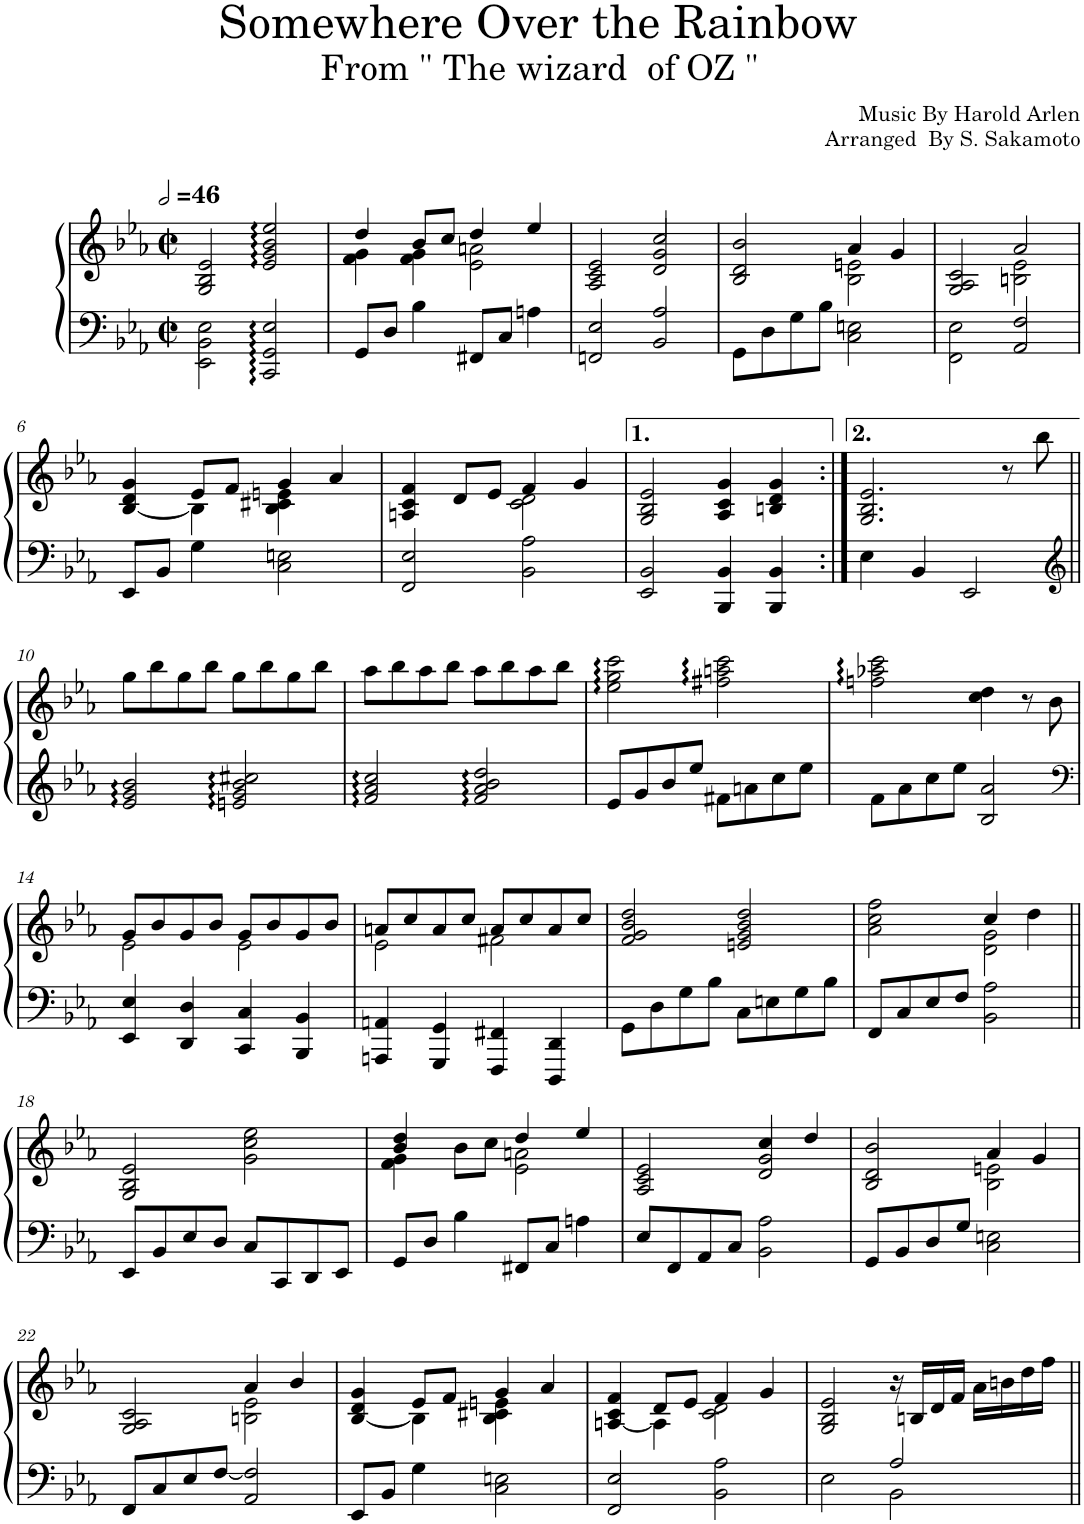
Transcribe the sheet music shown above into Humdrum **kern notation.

**kern	**kern
*part1	*part1
*staff2	*staff1
*I"Piano	*
*I'Pno.	*
*clefF4	*clefG2
*k[b-e-a-]	*k[b-e-a-]
*M2/2	*M2/2
*met(c|)	*met(c|)
*MM92	*MM92
=1	=1
*^	*
2EE-\ 2BB-\	2E-\	2G/ 2B-/ 2e-/
2CC/: 2GG/: 2E-/:	2ryy	2e-/ 2g/ 2b-/ 2ee-/
*v	*v	*
=2	=2
*	*^
8GG/L	4dd/	4f\ 4g\
8D/J	.	.
4B-\	8b-/L	4f\ 4g\
.	8cc/J	.
8FF#X/L	4dd/	2e-\ 2an\
8C/J	.	.
4An\	4ee-/	.
=3	=3	=3
*^	*	*
2FFn/ 2E-/	2ryy	2A-/ 2c/ 2e-/	2ryy
2BB-/	2A-/	2cc/	2d/ 2g/
*v	*v	*	*
=4	=4	=4
8GG\L	2B-/ 2d/ 2b-/	2ryy
8D\	.	.
8G\	.	.
8B-\J	.	.
2C\ 2En\	4a-/	2B-\ 2en\
.	4g/	.
=5	=5	=5
2FF\ 2E-\	2G/ 2A-/ 2c/	2ryy
2AA-/ 2F/	2a-/	2Bn\ 2e-\
!!LO:LB:g=z	!!
=6	=6	=6
8EE-/L	[<4B-/ 4d/ 4g/	4ryy
8BB-/J	.	.
4G\	8e-/L	4B-\]
.	8f/J	.
2C\ 2En\	4g/	4B-\ 4c#X\ 4en\
.	4a-/	4ryy
=7	=7	=7
2FF/ 2E-/	4An/ 4c/ 4f/	2ryy
.	8d/L	.
.	8e-/J	.
2BB-\ 2A-\	4f/	2c\ 2d\
.	4g/	.
*	*v	*v
=8	=8
2EE-/ 2BB-/	2G/ 2B-/ 2e-/
4BBB-/ 4BB-/	4A-/ 4c/ 4g/
4BBB-/ 4BB-/	4Bn/ 4d/ 4g/
=9:|!	=9:|!
4E-\	2.G/ 2.B-/ 2.e-/
4BB-/	.
2EE-/	.
.	8r
.	8bb-\
!!LO:LB:g=z
=10||	=10||
*clefG2	*
*k[b-e-a-]	*
2e-/ 2g/ 2b-/	8gg\L
.	8bb-\
.	8gg\
.	8bb-\J
2en/ 2g/ 2b-/ 2cc#X/	8gg\L
.	8bb-\
.	8gg\
.	8bb-\J
=11	=11
2f/ 2a-/ 2cc/	8aa-\L
.	8bb-\
.	8aa-\
.	8bb-\J
2f/ 2a-/ 2b-/ 2dd/	8aa-\L
.	8bb-\
.	8aa-\
.	8bb-\J
=12	=12
8e-/L	2ee-\ 2gg\ 2ccc\
8g/	.
8b-/	.
8ee-/J	.
8f#X\L	2ff#X\ 2aan\ 2ccc\
8an\	.
8cc\	.
8ee-\J	.
=13	=13
8f\L	2ffn\ 2aa-X\ 2ccc\
8a-\	.
8cc\	.
8ee-\J	.
2B-/ 2a-/	4cc\ 4dd\
.	8r
.	8b-\
!!LO:LB:g=z
=14	=14
*clefF4	*
*	*^
4EE-/ 4E-/	8g/L	2e-\
.	8b-/	.
4DD/ 4D/	8g/	.
.	8b-/J	.
4CC/ 4C/	8g/L	2e-\
.	8b-/	.
4BBB-/ 4BB-/	8g/	.
.	8b-/J	.
=15	=15	=15
4AAAn/ 4AAn/	8an/L	2e-\
.	8cc/	.
4GGG/ 4GG/	8a/	.
.	8cc/J	.
4FFF/ 4FF#X/	8a/L	2f#X\
.	8cc/	.
4DDD/ 4DD/	8a/	.
.	8cc/J	.
*	*v	*v
=16	=16
8GG\L	2f/ 2g/ 2b-/ 2dd/
8D\	.
8G\	.
8B-\J	.
8C\L	2en/ 2g/ 2b-/ 2dd/
8En\	.
8G\	.
8B-\J	.
=17	=17
*	*^
8FF/L	2a-\ 2cc\ 2ff\	2ryy
8C/	.	.
8E-/	.	.
8F/J	.	.
2BB-\ 2A-\	2d\ 2g\	4cc/
.	.	4dd\
*	*v	*v
!!LO:LB:g=z
=18||	=18||
8EE-/L	2G/ 2B-/ 2e-/
8BB-/	.
8E-/	.
8D/J	.
8C/L	2g\ 2cc\ 2ee-\
8CC/	.
8DD/	.
8EE-/J	.
=19	=19
*	*^
8GG/L	4b-/ 4dd/	4f\ 4g\
8D/J	.	.
4B-\	8b-\L	4ryy
.	8cc\J	.
8FF#X/L	4dd/	2e-\ 2an\
8C/J	.	.
4An\	4ee-/	.
=20	=20	=20
8E-/L	2A-/ 2c/ 2e-/	2ryy
8FF/	.	.
8AA-/	.	.
8C/J	.	.
2BB-\ 2A-\	4cc/	2d/ 2g/
.	4dd/	.
=21	=21	=21
8GG/L	2B-/ 2d/ 2b-/	2ryy
8BB-/	.	.
8D/	.	.
8G/J	.	.
2C\ 2En\	4a-/	2B-\ 2en\
.	4g/	.
!!LO:LB:g=z	!!
=22	=22	=22
8FF/L	2G/ 2A-/ 2c/	2ryy
8C/	.	.
8E-/	.	.
[8F/J	.	.
2AA-/ 2F/]	4a-/	2Bn\ 2e-\
.	4b-/	.
=23	=23	=23
8EE-/L	[<4B-/ 4d/ 4g/	4ryy
8BB-/J	.	.
4G\	8e-/L	4B-\]
.	8f/J	.
2C\ 2En\	4g/	4B-\ 4c#X\ 4en\
.	4a-/	4ryy
=24	=24	=24
2FF/ 2E-/	[<4An/ 4c/ 4f/	4ryy
.	4A\]	8d/L
.	.	8e-/J
2BB-\ 2A-\	4f/	2c\ 2d\
.	4g/	.
*	*v	*v
=25	=25
*^	*
2E-\	2ryy	2G/ 2B-/ 2e-/
2A-/	2BB-\	16r
.	.	16Bn/LL
.	.	16d/
.	.	16f/JJ
.	.	16a-\LL
.	.	16bn\
.	.	16dd\
.	.	16ff\JJ
*v	*v	*
=||	=||
*-	*-
